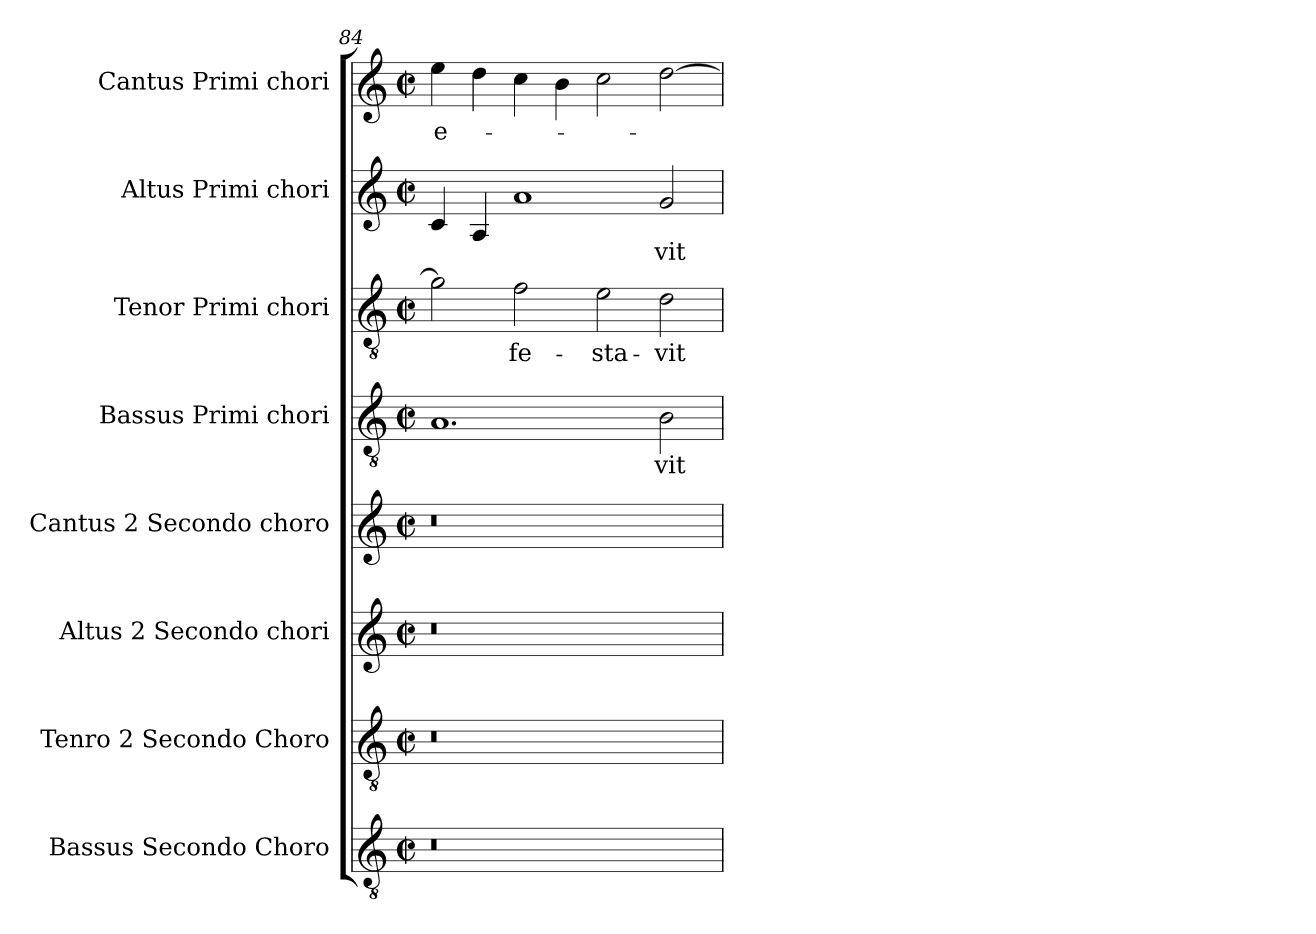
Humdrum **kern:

**kern	**kern	**kern	**kern	**kern	**text	**kern	**text	**kern	**text	**kern	**text
*part8	*part7	*part6	*part5	*part4	*part4	*part3	*part3	*part2	*part2	*part1	*part1
*staff8	*staff7	*staff6	*staff5	*staff4	*staff4	*staff3	*staff3	*staff2	*staff2	*staff1	*staff1
*I"Bassus  Secondo Choro	*I"Tenro 2  Secondo Choro	*I"Altus 2  Secondo chori	*I"Cantus 2  Secondo choro	*I"Bassus  Primi chori	*	*I"Tenor  Primi chori	*	*I"Altus  Primi chori	*	*I"Cantus  Primi chori	*
*I'Ch	*I'Ch	*I'Ch	*I'Ch	*I'Ch	*	*I'Ch	*	*I'Ch	*	*I'Ch	*
*clefGv2	*clefGv2	*clefG2	*clefG2	*clefGv2	*	*clefGv2	*	*clefG2	*	*clefG2	*
*M2/2	*M2/2	*M2/2	*M2/2	*M2/2	*	*M2/2	*	*M2/2	*	*M2/2	*
*met(c|)	*met(c|)	*met(c|)	*met(c|)	*met(c|)	*	*met(c|)	*	*met(c|)	*	*met(c|)	*
=84	=84	=84	=84	=84	=84	=84	=84	=84	=84	=84	=84
!	!	!	!	!	!	!	!	!	!	!	!LO:LY:b:cj
0r	0r	0r	0r	1.A	.	2g\]	.	4c/	.	4ee\	e-
.	.	.	.	.	.	.	.	4A/	.	4dd\	.
!	!	!	!	!	!	!	!LO:LY:b:cj	!	!	!	!
.	.	.	.	.	.	2f\	-fe-	1a	.	4cc\	.
.	.	.	.	.	.	.	.	.	.	4b\	.
!	!	!	!	!	!	!	!LO:LY:b:cj	!	!	!	!
.	.	.	.	.	.	2e\	-sta-	.	.	2cc\	.
!	!	!	!	!	!LO:LY:b:cj	!	!LO:LY:b:cj	!	!LO:LY:b:cj	!	!
.	.	.	.	2B\	-vit	2d\	-vit	2g/	-vit	[>2dd\	.
=	=	=	=	=	=	=	=	=	=	=	=
*-	*-	*-	*-	*-	*-	*-	*-	*-	*-	*-	*-
